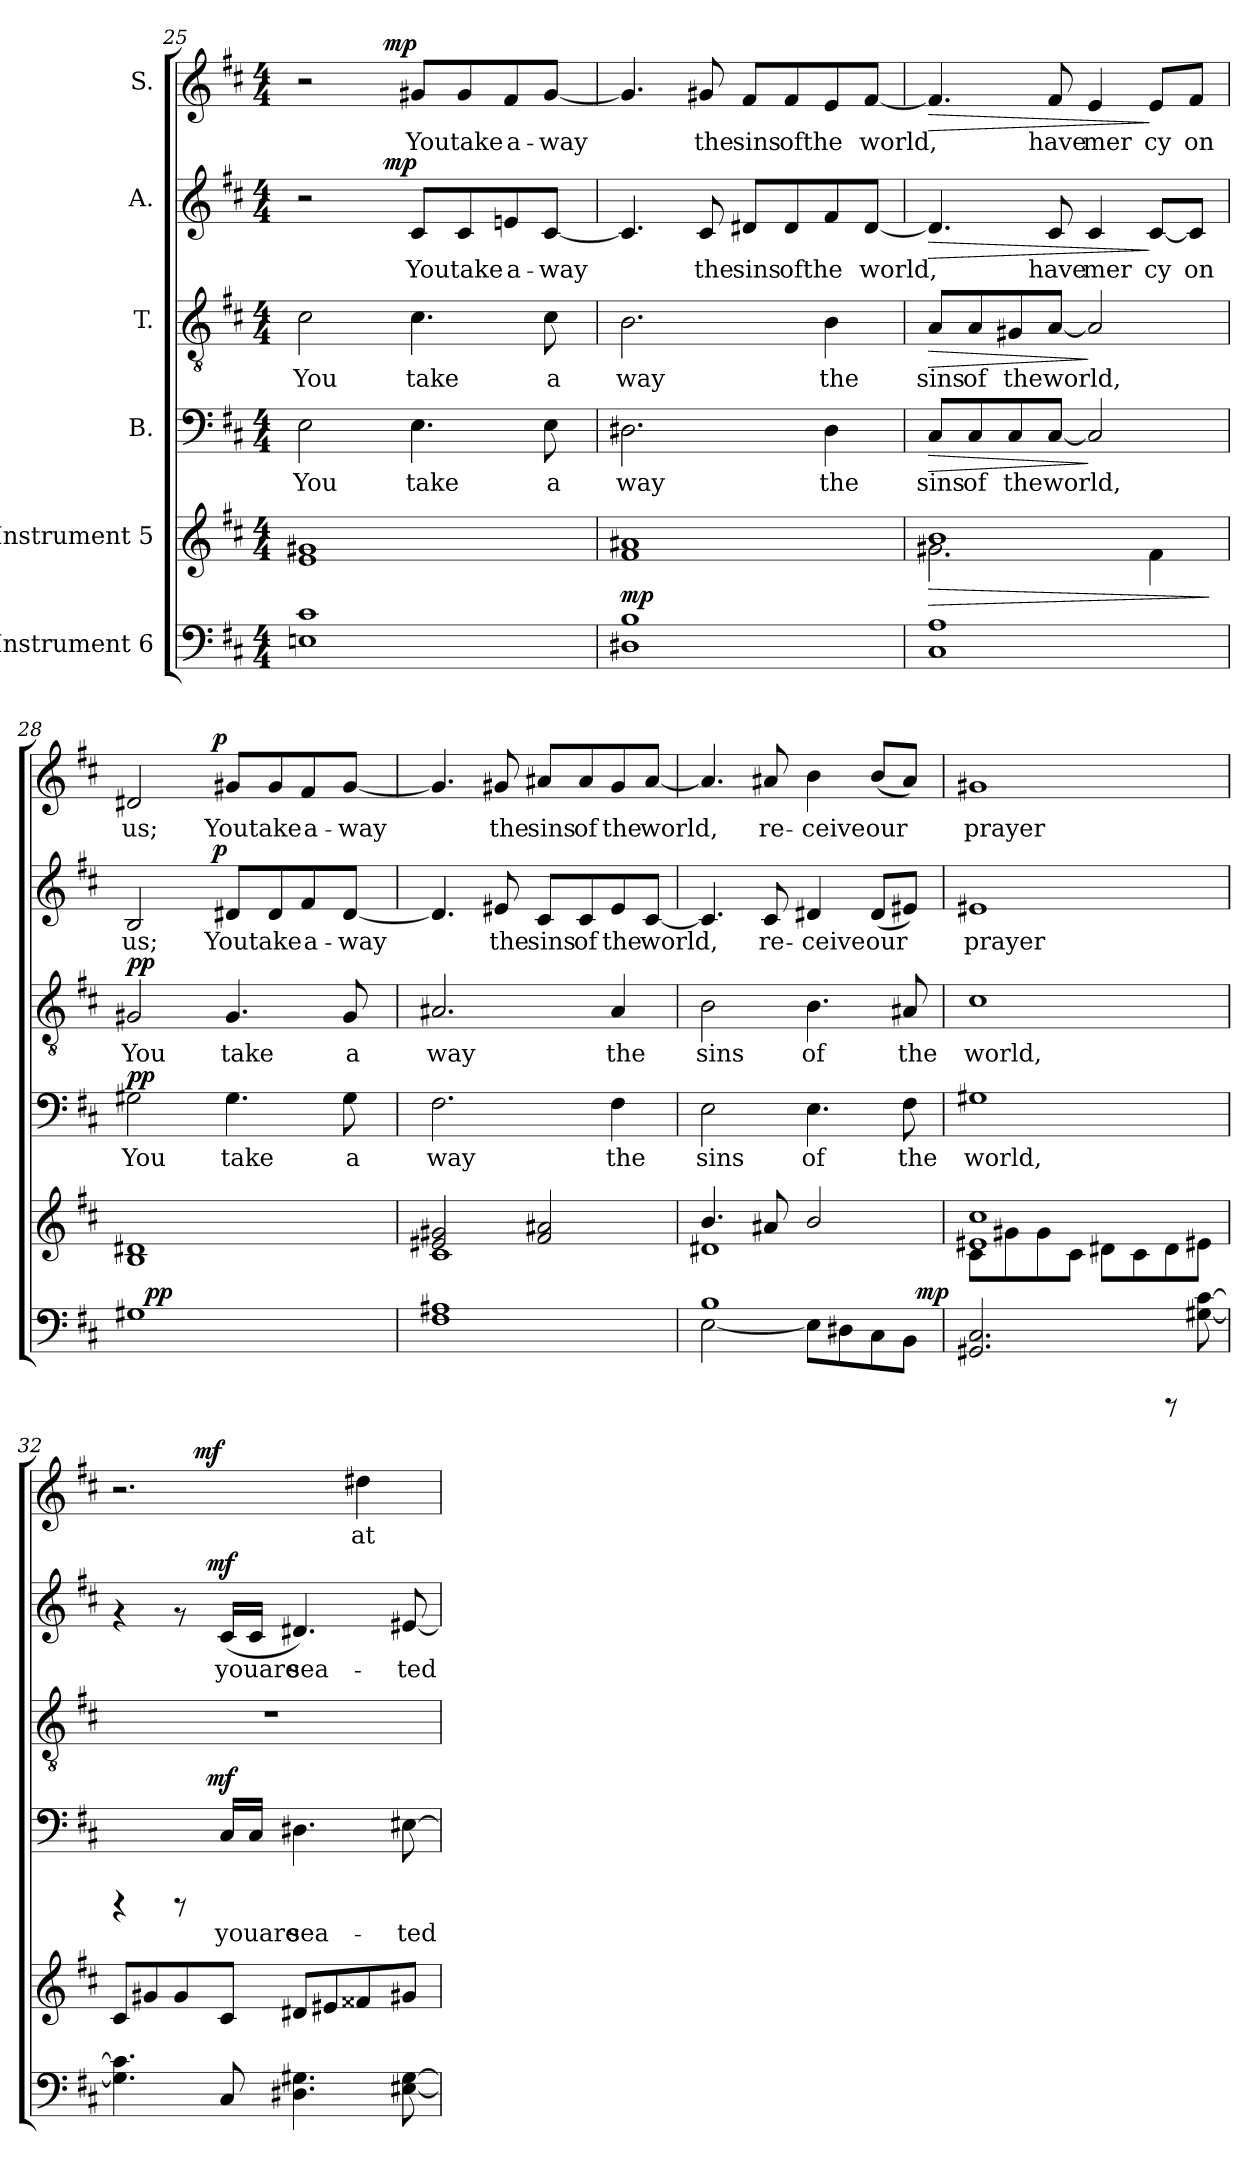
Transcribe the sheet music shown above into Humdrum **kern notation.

**kern	**dynam	**kern	**dynam	**kern	**text	**dynam	**kern	**text	**dynam	**kern	**text	**dynam	**kern	**text	**dynam
*part6	*part6	*part5	*part5	*part4	*part4	*part4	*part3	*part3	*part3	*part2	*part2	*part2	*part1	*part1	*part1
*staff6	*staff6	*staff5	*staff5	*staff4	*staff4	*staff4	*staff3	*staff3	*staff3	*staff2	*staff2	*staff2	*staff1	*staff1	*staff1
*I"Instrument 6	*	*I"Instrument 5	*	*I"B.	*	*	*I"T.	*	*	*I"A.	*	*	*I"S.	*	*
!!LO:PB:g=z
*clefF4	*	*clefG2	*	*clefF4	*	*	*clefGv2	*	*	*clefG2	*	*	*clefG2	*	*
*k[f#c#]	*	*k[f#c#]	*	*k[f#c#]	*	*	*k[f#c#]	*	*	*k[f#c#]	*	*	*k[f#c#]	*	*
*D:	*	*D:	*	*D:	*	*	*D:	*	*	*D:	*	*	*D:	*	*
*M4/4	*	*M4/4	*	*M4/4	*	*	*M4/4	*	*	*M4/4	*	*	*M4/4	*	*
=25	=25	=25	=25	=25	=25	=25	=25	=25	=25	=25	=25	=25	=25	=25	=25
!	!	!	!	!	!LO:LY:b:cj	!	!	!LO:LY:b:cj	!	!	!	!	!	!	!
*	*	*	*	*	*	*	*	*	*	*^	*	*	*^	*	*
1c# 1En	.	1g#X 1e	.	2E\	You	.	2c#\	You	.	2r	4..ryy	.	.	2r	4..ryy	.	.
!	!	!	!	!	!	!	!	!	!	!	!	!	!LO:DY:a	!	!	!	!LO:DY:a
.	.	.	.	.	.	.	.	.	.	.	2ryy	.	mp	.	2ryy	.	mp
!	!	!	!	!	!LO:LY:b:cj	!	!	!LO:LY:b:cj	!	!	!	!LO:LY:b	!	!	!	!LO:LY:b	!
.	.	.	.	4.E\	take	.	4.c#\	take	.	8c#/L	.	Youtake	.	8g#X/L	.	Youtake	.
!	!	!	!	!	!	!	!	!	!	!	!	!LO:LY:b	!	!	!	!LO:LY:b	!
.	.	.	.	.	.	.	.	.	.	8c#/	.	.	.	8g#/	.	.	.
!	!	!	!	!	!	!	!	!	!	!	!	!LO:LY:b	!	!	!	!LO:LY:b	!
.	.	.	.	.	.	.	.	.	.	8en/	.	a-	.	8f#/	.	a-	.
!	!	!	!	!	!LO:LY:b:cj	!	!	!LO:LY:b:cj	!	!	!	!LO:LY:b	!	!	!	!LO:LY:b	!
.	.	.	.	8E\	a	.	8c#\	a	.	[<8c#/J	.	-way	.	[<8g#/J	.	-way	.
.	.	.	.	.	.	.	.	.	.	.	16ryy	.	.	.	16ryy	.	.
=26	=26	=26	=26	=26	=26	=26	=26	=26	=26	=26	=26	=26	=26	=26	=26	=26	=26
!	!	!	!LO:DY:b	!	!LO:LY:b:cj	!	!	!LO:LY:b:cj	!	!	!	!LO:LY:b	!	!	!	!LO:LY:b	!
*	*	*	*	*	*	*	*	*	*	*v	*v	*	*	*	*	*	*
*	*	*	*	*	*	*	*	*	*	*	*	*	*v	*v	*	*
1B 1D#X	.	1a#X 1f#	mp	2.D#X\	way	.	2.B\	way	.	4.c#/]	.	.	4.g#/]	.	.
!	!	!	!	!	!	!	!	!	!	!	!LO:LY:b	!	!	!LO:LY:b	!
.	.	.	.	.	.	.	.	.	.	8c#/	the	.	8g#X/	the	.
!	!	!	!	!	!	!	!	!	!	!	!LO:LY:b	!	!	!LO:LY:b	!
.	.	.	.	.	.	.	.	.	.	8d#X/L	sins	.	8f#/L	sins	.
!	!	!	!	!	!	!	!	!	!	!	!LO:LY:b	!	!	!LO:LY:b	!
.	.	.	.	.	.	.	.	.	.	8d#/	ofthe	.	8f#/	ofthe	.
!	!	!	!	!	!LO:LY:b:cj	!	!	!LO:LY:b:cj	!	!	!LO:LY:b	!	!	!LO:LY:b	!
.	.	.	.	4D#\	the	.	4B\	the	.	8f#/	.	.	8e/	.	.
!	!	!	!	!	!	!	!	!	!	!	!LO:LY:b	!	!	!LO:LY:b	!
.	.	.	.	.	.	.	.	.	.	[<8d#/J	world,	.	[<8f#/J	world,	.
=27	=27	=27	=27	=27	=27	=27	=27	=27	=27	=27	=27	=27	=27	=27	=27
!	!	!	!LO:HP:b	!	!LO:LY:b:cj	!LO:HP:b	!	!LO:LY:b:cj	!LO:HP:b	!	!LO:LY:b	!LO:HP:b	!	!LO:LY:b	!LO:HP:b
*	*	*^	*	*	*	*	*	*	*	*	*	*	*	*	*
1A 1C#	.	1b	2.g#X\	>	8C#/L	sins	>	8A/L	sins	>	4.d#/]	.	>	4.f#/]	.	>
!	!	!	!	!	!	!LO:LY:b:cj	!	!	!LO:LY:b:cj	!	!	!	!	!	!	!
.	.	.	.	.	8C#/	of	.	8A/	of	.	.	.	.	.	.	.
!	!	!	!	!	!	!LO:LY:b:cj	!	!	!LO:LY:b:cj	!	!	!	!	!	!	!
.	.	.	.	.	8C#/	the	.	8G#X/	the	.	.	.	.	.	.	.
!	!	!	!	!	!	!LO:LY:b:cj	!	!	!LO:LY:b:cj	!	!	!LO:LY:b	!	!	!LO:LY:b	!
.	.	.	.	.	[<8C#/J	world,	.	[<8A/J	world,	.	8c#/	have	.	8f#/	have	.
!	!	!	!	!	!	!LO:LY:b:cj	!	!	!LO:LY:b:cj	!	!	!LO:LY:b	!	!	!LO:LY:b	!
.	.	.	.	.	2C#/]	.	]	2A/]	.	]	4c#/	mer	.	4e/	mer	.
!	!	!	!	!	!	!	!	!	!	!	!	!LO:LY:b	!	!	!LO:LY:b	!
.	.	.	4f#\	.	.	.	.	.	.	.	[<8c#/L	cy	]	8e/L	cy	]
!	!	!	!	!	!	!	!	!	!	!	!	!LO:LY:b	!	!	!LO:LY:b	!
.	.	.	.	.	.	.	.	.	.	.	8c#/J]	on	.	8f#/J	on	.
*	*	*v	*v	*	*	*	*	*	*	*	*	*	*	*	*	*
.	.	.	]	.	.	.	.	.	.	.	.	.	.	.	.
=28	=28	=28	=28	=28	=28	=28	=28	=28	=28	=28	=28	=28	=28	=28	=28
!	!	!	!	!	!LO:LY:b:cj	!LO:DY:a	!	!LO:LY:b:cj	!LO:DY:a	!	!LO:LY:b	!	!	!LO:LY:b	!
*^	*	*	*	*	*	*	*	*	*	*^	*	*	*^	*	*
1G#X	32.ryy	.	1d#X 1B	.	2G#X\	You	pp	2G#X/	You	pp	2B/	4...ryy	us;	.	2d#X/	4...ryy	us;	.
!	!	!LO:DY:a	!	!	!	!	!	!	!	!	!	!	!	!	!	!	!	!
.	2ryy	pp	.	.	.	.	.	.	.	.	.	.	.	.	.	.	.	.
!	!	!	!	!	!	!	!	!	!	!	!	!	!	!LO:DY:a	!	!	!	!LO:DY:a
.	.	.	.	.	.	.	.	.	.	.	.	2ryy	.	p	.	2ryy	.	p
!	!	!	!	!	!	!LO:LY:b:cj	!	!	!LO:LY:b:cj	!	!	!	!LO:LY:b	!	!	!	!LO:LY:b	!
.	.	.	.	.	4.G#\	take	.	4.G#/	take	.	8d#X/L	.	Youtake	.	8g#X/L	.	Youtake	.
.	4ryy	.	.	.	.	.	.	.	.	.	.	.	.	.	.	.	.	.
!	!	!	!	!	!	!	!	!	!	!	!	!	!LO:LY:b	!	!	!	!LO:LY:b	!
.	.	.	.	.	.	.	.	.	.	.	8d#/	.	.	.	8g#/	.	.	.
!	!	!	!	!	!	!	!	!	!	!	!	!	!LO:LY:b	!	!	!	!LO:LY:b	!
.	.	.	.	.	.	.	.	.	.	.	8f#/	.	a-	.	8f#/	.	a-	.
.	8ryy	.	.	.	.	.	.	.	.	.	.	.	.	.	.	.	.	.
!	!	!	!	!	!	!LO:LY:b:cj	!	!	!LO:LY:b:cj	!	!	!	!LO:LY:b	!	!	!	!LO:LY:b	!
.	.	.	.	.	8G#\	a	.	8G#/	a	.	[<8d#/J	.	-way	.	[<8g#/J	.	-way	.
.	16ryy	.	.	.	.	.	.	.	.	.	.	.	.	.	.	.	.	.
.	.	.	.	.	.	.	.	.	.	.	.	32ryy	.	.	.	32ryy	.	.
.	64ryy	.	.	.	.	.	.	.	.	.	.	.	.	.	.	.	.	.
=29	=29	=29	=29	=29	=29	=29	=29	=29	=29	=29	=29	=29	=29	=29	=29	=29	=29	=29
*	*	*	*^	*	*	*	*	*	*	*	*	*	*	*	*	*	*	*
!	!	!	!	!	!	!	!LO:LY:b:cj	!	!	!LO:LY:b:cj	!	!	!	!LO:LY:b	!	!	!	!LO:LY:b	!
*	*	*	*	*	*	*	*	*	*	*	*	*v	*v	*	*	*	*	*	*
*v	*v	*	*	*	*	*	*	*	*	*	*	*	*	*	*v	*v	*	*
1A#X 1F#	.	2g#X/ 2e#X/	1c#	.	2.F#\	way	.	2.A#X/	way	.	4.d#/]	.	.	4.g#/]	.	.
!	!	!	!	!	!	!	!	!	!	!	!	!LO:LY:b	!	!	!LO:LY:b	!
.	.	.	.	.	.	.	.	.	.	.	8e#X/	the	.	8g#X/	the	.
!	!	!	!	!	!	!	!	!	!	!	!	!LO:LY:b	!	!	!LO:LY:b	!
.	.	2a#X/ 2f#/	.	.	.	.	.	.	.	.	8c#/L	sins	.	8a#X/L	sins	.
!	!	!	!	!	!	!	!	!	!	!	!	!LO:LY:b	!	!	!LO:LY:b	!
.	.	.	.	.	.	.	.	.	.	.	8c#/	of	.	8a#/	of	.
!	!	!	!	!	!	!LO:LY:b:cj	!	!	!LO:LY:b:cj	!	!	!LO:LY:b	!	!	!LO:LY:b	!
.	.	.	.	.	4F#\	the	.	4A#/	the	.	8e#/	the	.	8g#/	the	.
!	!	!	!	!	!	!	!	!	!	!	!	!LO:LY:b	!	!	!LO:LY:b	!
.	.	.	.	.	.	.	.	.	.	.	[>8c#/J	world,	.	[>8a#/J	world,	.
!!LO:PB:g=z
=30	=30	=30	=30	=30	=30	=30	=30	=30	=30	=30	=30	=30	=30	=30	=30	=30
*^	*	*	*	*	*	*	*	*	*	*	*	*	*	*	*	*
!	!	!	!	!	!	!	!LO:LY:b:cj	!	!	!LO:LY:b:cj	!	!	!LO:LY:b	!	!	!LO:LY:b	!
*	*^	*	*	*	*	*	*	*	*	*	*	*	*	*	*	*	*
1B	[<2E\	2ryy	.	4.b/	1d#X	.	2E\	sins	.	2B\	sins	.	4.c#/]	.	.	4.a#/]	.	.
!	!	!	!	!	!	!	!	!	!	!	!	!	!	!LO:LY:b	!	!	!LO:LY:b	!
.	.	.	.	8a#X/	.	.	.	.	.	.	.	.	8c#/	re-	.	8a#X/	re-	.
!	!	!	!	!	!	!	!	!LO:LY:b:cj	!	!	!LO:LY:b:cj	!	!	!LO:LY:b	!	!	!LO:LY:b	!
.	8E\L]	4ryy	.	2b/	.	.	4.E\	of	.	4.B\	of	.	4d#X/	-ceive	.	4b\	-ceive	.
.	8D#X\	.	.	.	.	.	.	.	.	.	.	.	.	.	.	.	.	.
!	!	!	!	!	!	!	!	!	!	!	!	!	!	!LO:LY:b	!	!	!LO:LY:b	!
.	8C#\	8ryy	.	.	.	.	.	.	.	.	.	.	(<8d#/L	our	.	(<8b/L	our	.
!	!	!	!	!	!	!	!	!LO:LY:b:cj	!	!	!LO:LY:b:cj	!	!	!LO:LY:b	!	!	!LO:LY:b	!
.	8BB\J	32ryy	.	.	.	.	8F#\	the	.	8A#X/	the	.	8e#X/J)	.	.	8a#/J)	.	.
!	!	!	!LO:DY:a	!	!	!	!	!	!	!	!	!	!	!	!	!	!	!
.	.	16.ryy	mp	.	.	.	.	.	.	.	.	.	.	.	.	.	.	.
=31	=31	=31	=31	=31	=31	=31	=31	=31	=31	=31	=31	=31	=31	=31	=31	=31	=31	=31
!	!	!	!	!	!	!	!	!LO:LY:b:cj	!	!	!LO:LY:b:cj	!	!	!LO:LY:b	!	!	!LO:LY:b	!
*v	*v	*v	*	*	*	*	*	*	*	*	*	*	*	*	*	*	*	*
2.C#/ 2.GG#X/	.	1cc# 1e#X	8c#\L	.	1G#X	world,	.	1c#	world,	.	1e#X	prayer	.	1g#X	prayer	.
.	.	.	8g#X\	.	.	.	.	.	.	.	.	.	.	.	.	.
.	.	.	8g#\	.	.	.	.	.	.	.	.	.	.	.	.	.
.	.	.	8c#\J	.	.	.	.	.	.	.	.	.	.	.	.	.
.	.	.	8d#X\L	.	.	.	.	.	.	.	.	.	.	.	.	.
.	.	.	8c#\	.	.	.	.	.	.	.	.	.	.	.	.	.
8rCCC	.	.	8d#\	.	.	.	.	.	.	.	.	.	.	.	.	.
[>8c#\ [<8G#X\	.	.	8e#X\J	.	.	.	.	.	.	.	.	.	.	.	.	.
*	*	*v	*v	*	*	*	*	*	*	*	*	*	*	*	*	*
=32	=32	=32	=32	=32	=32	=32	=32	=32	=32	=32	=32	=32	=32	=32	=32
*	*	*	*	*^	*	*	*	*	*	*^	*	*	*^	*	*
4.c#\] 4.G#\]	.	8c#/L	.	4rCCC	4ryy	.	.	1r	.	.	4rf	4ryy	.	.	2.r	4ryy	.	.
.	.	8g#X/	.	.	.	.	.	.	.	.	.	.	.	.	.	.	.	.
.	.	8g#/	.	8rCCC	16.ryy	.	.	.	.	.	8rf	16.ryy	.	.	.	16ryy	.	.
!	!	!	!	!	!	!	!	!	!	!	!	!	!	!	!	!	!	!LO:DY:a
.	.	.	.	.	.	.	.	.	.	.	.	.	.	.	.	2ryy	.	mf
!	!	!	!	!	!	!	!LO:DY:a	!	!	!	!	!	!	!LO:DY:a	!	!	!	!
.	.	.	.	.	2ryy	.	mf	.	.	.	.	2ryy	.	mf	.	.	.	.
!	!	!	!	!	!	!LO:LY:b:cj	!	!	!	!	!	!	!LO:LY:b	!	!	!	!	!
8C#/	.	8c#/J	.	16C#/L	.	youare	.	.	.	.	(<16c#/L	.	youare	.	.	.	.	.
!	!	!	!	!	!	!LO:LY:b:cj	!	!	!	!	!	!	!LO:LY:b	!	!	!	!	!
.	.	.	.	16C#/J	.	.	.	.	.	.	16c#/J	.	.	.	.	.	.	.
!	!	!	!	!	!	!LO:LY:b:cj	!	!	!	!	!	!	!LO:LY:b	!	!	!	!	!
4.G#X\ 4.D#X\	.	8d#X/L	.	4.D#X\	.	sea-	.	.	.	.	4.d#X/)	.	sea-	.	.	.	.	.
.	.	8e#X/	.	.	.	.	.	.	.	.	.	.	.	.	.	.	.	.
!	!	!	!	!	!	!	!	!	!	!	!	!	!	!	!	!	!LO:LY:b	!
.	.	8f##X/	.	.	.	.	.	.	.	.	.	.	.	.	4dd#X\	.	at	.
.	.	.	.	.	.	.	.	.	.	.	.	.	.	.	.	8.ryy	.	.
.	.	.	.	.	8ryy	.	.	.	.	.	.	8ryy	.	.	.	.	.	.
!	!	!	!	!	!	!LO:LY:b:cj	!	!	!	!	!	!	!LO:LY:b	!	!	!	!	!
[>8G#\ [<8E#X\	.	8g#X/J	.	[>8E#X\	.	-ted	.	.	.	.	[<8e#X/	.	-ted	.	.	.	.	.
.	.	.	.	.	32ryy	.	.	.	.	.	.	32ryy	.	.	.	.	.	.
*	*	*	*	*	*	*	*	*	*	*	*v	*v	*	*	*	*	*	*
*	*	*	*	*v	*v	*	*	*	*	*	*	*	*	*v	*v	*	*
=	=	=	=	=	=	=	=	=	=	=	=	=	=	=	=
*-	*-	*-	*-	*-	*-	*-	*-	*-	*-	*-	*-	*-	*-	*-	*-
